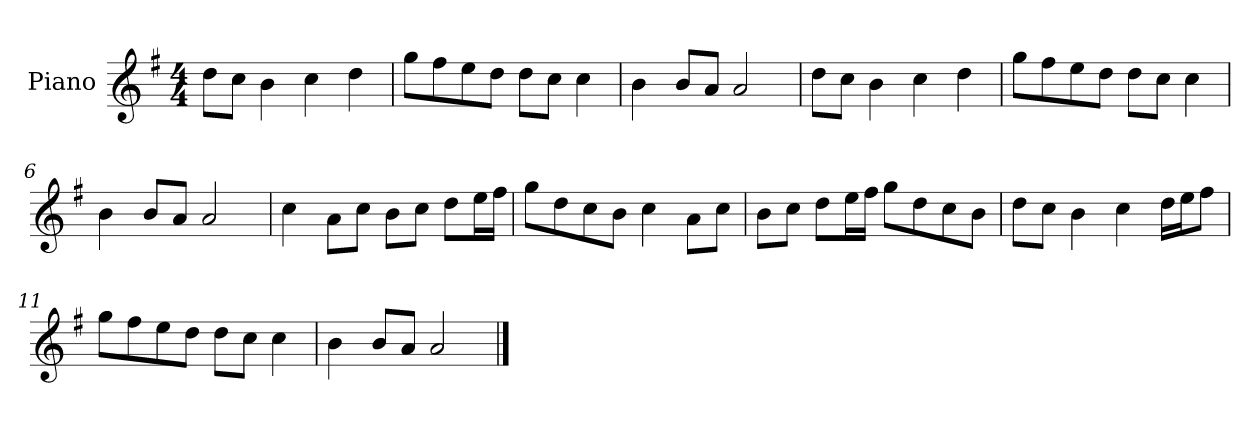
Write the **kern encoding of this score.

**kern
*part1
*staff1
*I"Piano
*I'P-no
*clefG2
*k[f#]
*M4/4
*MM90
=1
8dd\L
8cc\J
4b\
4cc\
4dd\
=2
8gg\L
8ff#\
8ee\
8dd\J
8dd\L
8cc\J
4cc\
=3
4b\
8b/L
8a/J
2a/
=4
8dd\L
8cc\J
4b\
4cc\
4dd\
=5
8gg\L
8ff#\
8ee\
8dd\J
8dd\L
8cc\J
4cc\
=6
4b\
8b/L
8a/J
2a/
!!LO:LB:g=z
=7
4cc\
8a\L
8cc\J
8b\L
8cc\J
8dd\L
16ee\L
16ff#\JJ
=8
8gg\L
8dd\
8cc\
8b\J
4cc\
8a\L
8cc\J
=9
8b\L
8cc\J
8dd\L
16ee\L
16ff#\JJ
8gg\L
8dd\
8cc\
8b\J
=10
8dd\L
8cc\J
4b\
4cc\
16dd\LL
16ee\J
8ff#\J
=11
8gg\L
8ff#\
8ee\
8dd\J
8dd\L
8cc\J
4cc\
=12
4b\
8b/L
8a/J
2a/
==
*-
